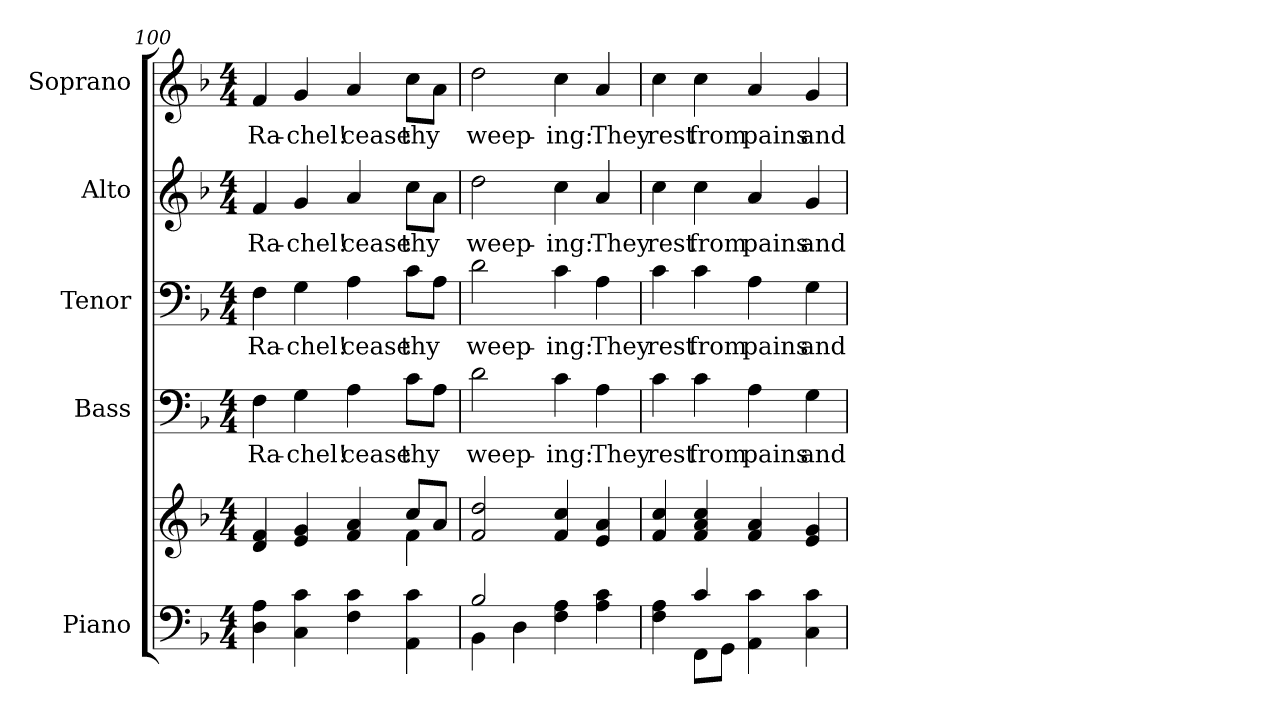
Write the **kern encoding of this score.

**kern	**kern	**kern	**text	**kern	**text	**kern	**text	**kern	**text
*part5	*part5	*part4	*part4	*part3	*part3	*part2	*part2	*part1	*part1
*staff6	*staff5	*staff4	*staff4	*staff3	*staff3	*staff2	*staff2	*staff1	*staff1
*I"Piano	*	*I"Bass	*	*I"Tenor	*	*I"Alto	*	*I"Soprano	*
*I'Pno.	*	*I'B.	*	*I'T.	*	*I'A.	*	*I'S.	*
!!LO:PB:g=z
*clefF4	*clefG2	*clefF4	*	*clefF4	*	*clefG2	*	*clefG2	*
*k[b-]	*k[b-]	*k[b-]	*	*k[b-]	*	*k[b-]	*	*k[b-]	*
*F:	*F:	*F:	*	*F:	*	*F:	*	*F:	*
*M4/4	*M4/4	*M4/4	*	*M4/4	*	*M4/4	*	*M4/4	*
=100	=100	=100	=100	=100	=100	=100	=100	=100	=100
*	*^	*	*	*	*	*	*	*	*
!	!	!	!	!LO:LY:b:color=#000000	!	!	!	!	!	!
!	!	!	!	!	!	!LO:LY:b:color=#000000	!	!	!	!
!	!	!	!	!	!	!	!	!LO:LY:b:color=#000000	!	!
!	!	!	!	!	!	!	!	!	!	!LO:LY:b:color=#000000
4Di\ 4Ai	4di/ 4fi	2ryy	4Fi\	Ra-	4Fi\	Ra-	4fi/	Ra-	4fi/	Ra-
!	!	!	!	!LO:LY:b:color=#000000	!	!	!	!	!	!
!	!	!	!	!	!	!LO:LY:b:color=#000000	!	!	!	!
!	!	!	!	!	!	!	!	!LO:LY:b:color=#000000	!	!
!	!	!	!	!	!	!	!	!	!	!LO:LY:b:color=#000000
4Ci\ 4ci	4ei/ 4gi	.	4Gi\	-chel!	4Gi\	-chel!	4gi/	-chel!	4gi/	-chel!
!	!	!	!	!LO:LY:b:color=#000000	!	!	!	!	!	!
!	!	!	!	!	!	!LO:LY:b:color=#000000	!	!	!	!
!	!	!	!	!	!	!	!	!LO:LY:b:color=#000000	!	!
!	!	!	!	!	!	!	!	!	!	!LO:LY:b:color=#000000
4Fi\ 4ci	4fi/ 4ai	4ryy	4Ai\	cease	4Ai\	cease	4ai/	cease	4ai/	cease
!	!	!	!	!LO:LY:b:color=#000000	!	!	!	!	!	!
!	!	!	!	!	!	!LO:LY:b:color=#000000	!	!	!	!
!	!	!	!	!	!	!	!	!LO:LY:b:color=#000000	!	!
!	!	!	!	!	!	!	!	!	!	!LO:LY:b:color=#000000
4AAi\ 4ci	8cci/L	4fi\	8ci\L	thy	8ci\L	thy	8cci\L	thy	8cci\L	thy
.	8ai/J	.	8Ai\J	.	8Ai\J	.	8ai\J	.	8ai\J	.
*	*v	*v	*	*	*	*	*	*	*	*
=101	=101	=101	=101	=101	=101	=101	=101	=101	=101
*^	*	*	*	*	*	*	*	*	*
!	!	!	!	!LO:LY:b:color=#000000	!	!	!	!	!	!
!	!	!	!	!	!	!LO:LY:b:color=#000000	!	!	!	!
!	!	!	!	!	!	!	!	!LO:LY:b:color=#000000	!	!
!	!	!	!	!	!	!	!	!	!	!LO:LY:b:color=#000000
2B-i/	4BB-i\	2fi/ 2ddi	2di\	weep-	2di\	weep-	2ddi\	weep-	2ddi\	weep-
.	4Di\	.	.	.	.	.	.	.	.	.
!	!	!	!	!LO:LY:b:color=#000000	!	!	!	!	!	!
!	!	!	!	!	!	!LO:LY:b:color=#000000	!	!	!	!
!	!	!	!	!	!	!	!	!LO:LY:b:color=#000000	!	!
!	!	!	!	!	!	!	!	!	!	!LO:LY:b:color=#000000
4Fi\ 4Ai	2ryy	4fi/ 4cci	4ci\	-ing:	4ci\	-ing:	4cci\	-ing:	4cci\	-ing:
!	!	!	!	!LO:LY:b:color=#000000	!	!	!	!	!	!
!	!	!	!	!	!	!LO:LY:b:color=#000000	!	!	!	!
!	!	!	!	!	!	!	!	!LO:LY:b:color=#000000	!	!
!	!	!	!	!	!	!	!	!	!	!LO:LY:b:color=#000000
4Ai\ 4ci	.	4ei/ 4ai	4Ai\	They	4Ai\	They	4ai/	They	4ai/	They
!!LO:LB:g=z
=102	=102	=102	=102	=102	=102	=102	=102	=102	=102	=102
!	!	!	!	!LO:LY:b:color=#000000	!	!	!	!	!	!
!	!	!	!	!	!	!LO:LY:b:color=#000000	!	!	!	!
!	!	!	!	!	!	!	!	!LO:LY:b:color=#000000	!	!
!	!	!	!	!	!	!	!	!	!	!LO:LY:b:color=#000000
4Fi\ 4Ai	4ryy	4fi/ 4cci	4ci\	rest	4ci\	rest	4cci\	rest	4cci\	rest
!	!	!	!	!LO:LY:b:color=#000000	!	!	!	!	!	!
!	!	!	!	!	!	!LO:LY:b:color=#000000	!	!	!	!
!	!	!	!	!	!	!	!	!LO:LY:b:color=#000000	!	!
!	!	!	!	!	!	!	!	!	!	!LO:LY:b:color=#000000
4ci/	8FFi\L	4fi/ 4ai 4cci	4ci\	from	4ci\	from	4cci\	from	4cci\	from
.	8GGi\J	.	.	.	.	.	.	.	.	.
!	!	!	!	!LO:LY:b:color=#000000	!	!	!	!	!	!
!	!	!	!	!	!	!LO:LY:b:color=#000000	!	!	!	!
!	!	!	!	!	!	!	!	!LO:LY:b:color=#000000	!	!
!	!	!	!	!	!	!	!	!	!	!LO:LY:b:color=#000000
4AAi\ 4ci	2ryy	4fi/ 4ai	4Ai\	pains	4Ai\	pains	4ai/	pains	4ai/	pains
!	!	!	!	!LO:LY:b:color=#000000	!	!	!	!	!	!
!	!	!	!	!	!	!LO:LY:b:color=#000000	!	!	!	!
!	!	!	!	!	!	!	!	!LO:LY:b:color=#000000	!	!
!	!	!	!	!	!	!	!	!	!	!LO:LY:b:color=#000000
4Ci\ 4ci	.	4ei/ 4gi	4Gi\	and	4Gi\	and	4gi/	and	4gi/	and
*v	*v	*	*	*	*	*	*	*	*	*
=	=	=	=	=	=	=	=	=	=
*-	*-	*-	*-	*-	*-	*-	*-	*-	*-
